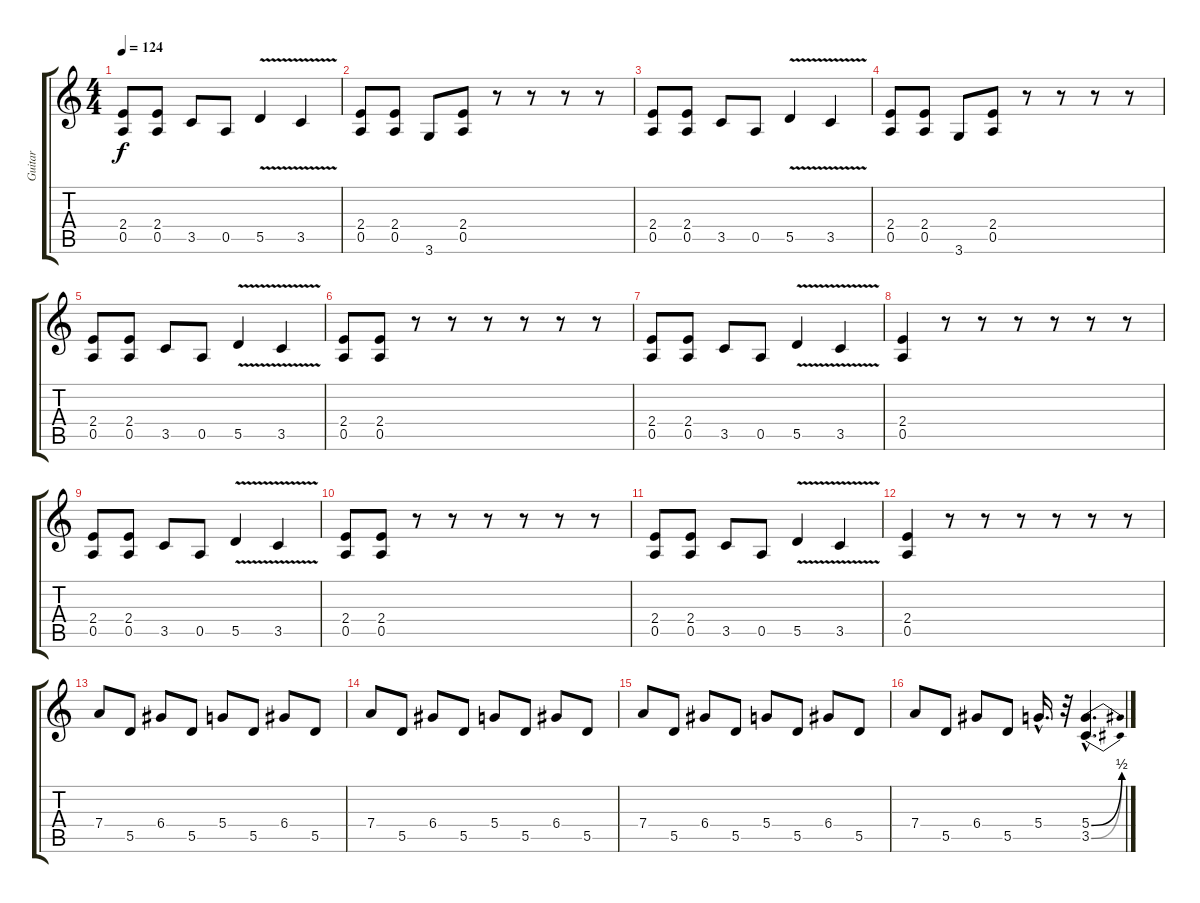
\track ("Guitar" "Guitar") {instrument distortionguitar}
\staff {score tabs}
\tuning (E4 B3 G3 D3 A2 E2) {hide}
\ts (4 4)
\tempo 124
\clef g2
\ks c
(2.4 0.5).8{dy f} (2.4 0.5).8 3.5.8 0.5.8 5.5{v}.4 3.5{v}.4 |
(2.4 0.5).8 (2.4 0.5).8 3.6.8 (2.4 0.5).8 r.8 r.8 r.8 r.8 |
(2.4 0.5).8 (2.4 0.5).8 3.5.8 0.5.8 5.5{v}.4 3.5{v}.4 |
(2.4 0.5).8 (2.4 0.5).8 3.6.8 (2.4 0.5).8 r.8 r.8 r.8 r.8 |
(2.4 0.5).8 (2.4 0.5).8 3.5.8 0.5.8 5.5{v}.4 3.5{v}.4 |
(2.4 0.5).8 (2.4 0.5).8 r.8 r.8 r.8 r.8 r.8 r.8 |
(2.4 0.5).8 (2.4 0.5).8 3.5.8 0.5.8 5.5{v}.4 3.5{v}.4 |
(2.4 0.5).4 r.8 r.8 r.8 r.8 r.8 r.8 |
(2.4 0.5).8 (2.4 0.5).8 3.5.8 0.5.8 5.5{v}.4 3.5{v}.4 |
(2.4 0.5).8 (2.4 0.5).8 r.8 r.8 r.8 r.8 r.8 r.8 |
(2.4 0.5).8 (2.4 0.5).8 3.5.8 0.5.8 5.5{v}.4 3.5{v}.4 |
(2.4 0.5).4 r.8 r.8 r.8 r.8 r.8 r.8 |
7.4.8 5.5.8 6.4.8 5.5.8 5.4.8 5.5.8 6.4.8 5.5.8 |
7.4.8 5.5.8 6.4.8 5.5.8 5.4.8 5.5.8 6.4.8 5.5.8 |
7.4.8 5.5.8 6.4.8 5.5.8 5.4.8 5.5.8 6.4.8 5.5.8 |
7.4.8 5.5.8 6.4.8 5.5.8 5.4{hac}.16{d} r.32 (5.4{be (bend 0 0 60 2) hac} 3.5{be (bend 0 0 60 2) hac}).4{d}
